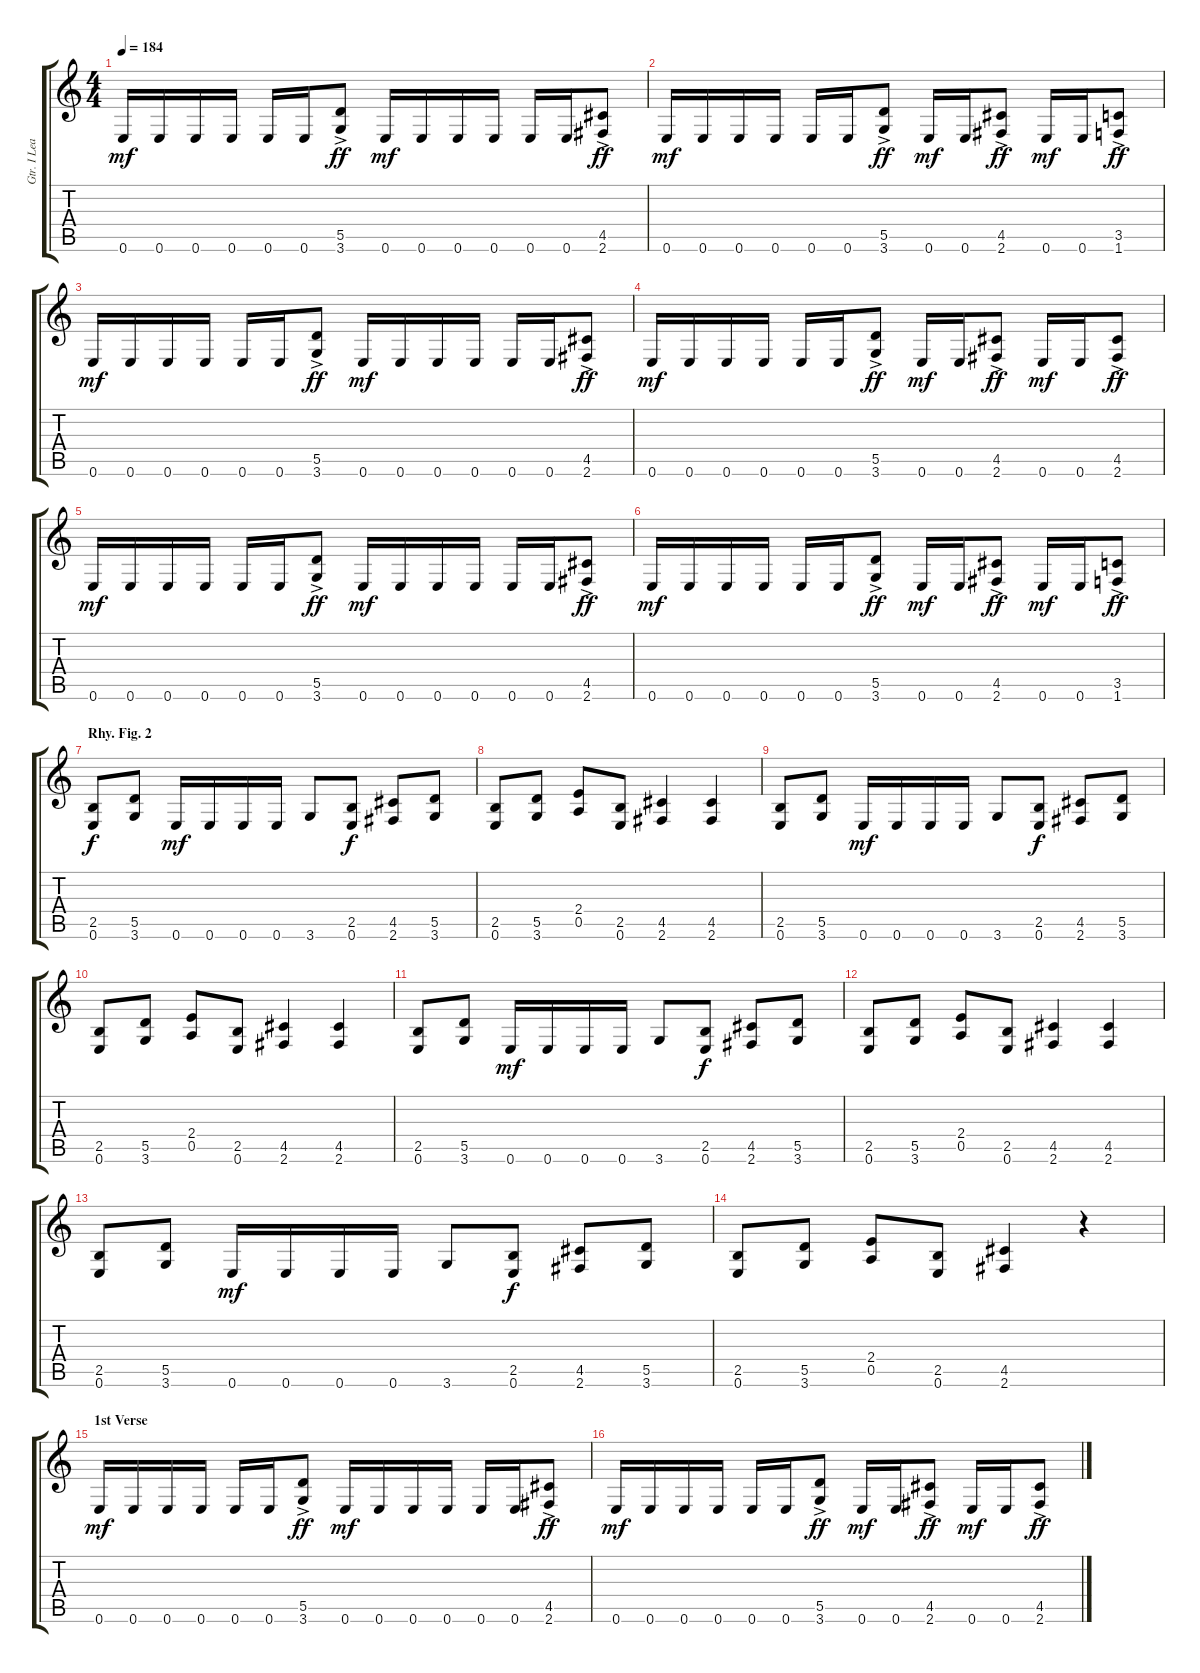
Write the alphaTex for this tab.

\track ("Gtr. I Lead" "Gtr. I Lea") {instrument overdrivenguitar}
\staff {score tabs}
\tuning (E4 B3 G3 D3 A2 E2) {hide}
\ts (4 4)
\tempo 184
\clef g2
\ks c
0.6.16{dy mf} 0.6.16 0.6.16 0.6.16 0.6.16 0.6.16 (5.5{ac} 3.6{ac}).8{dy ff} 0.6.16{dy mf} 0.6.16 0.6.16 0.6.16 0.6.16 0.6.16 (4.5{ac} 2.6{ac}).8{dy ff} |
0.6.16{dy mf} 0.6.16 0.6.16 0.6.16 0.6.16 0.6.16 (5.5{ac} 3.6{ac}).8{dy ff} 0.6.16{dy mf} 0.6.16 (4.5{ac} 2.6{ac}).8{dy ff} 0.6.16{dy mf} 0.6.16 (3.5{ac} 1.6{ac}).8{dy ff} |
0.6.16{dy mf} 0.6.16 0.6.16 0.6.16 0.6.16 0.6.16 (5.5{ac} 3.6{ac}).8{dy ff} 0.6.16{dy mf} 0.6.16 0.6.16 0.6.16 0.6.16 0.6.16 (4.5{ac} 2.6{ac}).8{dy ff} |
0.6.16{dy mf} 0.6.16 0.6.16 0.6.16 0.6.16 0.6.16 (5.5{ac} 3.6{ac}).8{dy ff} 0.6.16{dy mf} 0.6.16 (4.5{ac} 2.6{ac}).8{dy ff} 0.6.16{dy mf} 0.6.16 (4.5{ac} 2.6{ac}).8{dy ff} |
0.6.16{dy mf} 0.6.16 0.6.16 0.6.16 0.6.16 0.6.16 (5.5{ac} 3.6{ac}).8{dy ff} 0.6.16{dy mf} 0.6.16 0.6.16 0.6.16 0.6.16 0.6.16 (4.5{ac} 2.6{ac}).8{dy ff} |
0.6.16{dy mf} 0.6.16 0.6.16 0.6.16 0.6.16 0.6.16 (5.5{ac} 3.6{ac}).8{dy ff} 0.6.16{dy mf} 0.6.16 (4.5{ac} 2.6{ac}).8{dy ff} 0.6.16{dy mf} 0.6.16 (3.5{ac} 1.6{ac}).8{dy ff} |
\section ("" "Rhy. Fig. 2")
(2.5 0.6).8{dy f} (5.5 3.6).8 0.6.16{dy mf} 0.6.16 0.6.16 0.6.16 3.6.8 (2.5 0.6).8{dy f} (4.5 2.6).8 (5.5 3.6).8 |
(2.5 0.6).8 (5.5 3.6).8 (2.4 0.5).8 (2.5 0.6).8 (4.5 2.6).4 (4.5 2.6).4 |
(2.5 0.6).8 (5.5 3.6).8 0.6.16{dy mf} 0.6.16 0.6.16 0.6.16 3.6.8 (2.5 0.6).8{dy f} (4.5 2.6).8 (5.5 3.6).8 |
(2.5 0.6).8 (5.5 3.6).8 (2.4 0.5).8 (2.5 0.6).8 (4.5 2.6).4 (4.5 2.6).4 |
(2.5 0.6).8 (5.5 3.6).8 0.6.16{dy mf} 0.6.16 0.6.16 0.6.16 3.6.8 (2.5 0.6).8{dy f} (4.5 2.6).8 (5.5 3.6).8 |
(2.5 0.6).8 (5.5 3.6).8 (2.4 0.5).8 (2.5 0.6).8 (4.5 2.6).4 (4.5 2.6).4 |
(2.5 0.6).8 (5.5 3.6).8 0.6.16{dy mf} 0.6.16 0.6.16 0.6.16 3.6.8 (2.5 0.6).8{dy f} (4.5 2.6).8 (5.5 3.6).8 |
(2.5 0.6).8 (5.5 3.6).8 (2.4 0.5).8 (2.5 0.6).8 (4.5 2.6).4 r.4 |
\section ("" "1st Verse")
0.6.16{dy mf} 0.6.16 0.6.16 0.6.16 0.6.16 0.6.16 (5.5{ac} 3.6{ac}).8{dy ff} 0.6.16{dy mf} 0.6.16 0.6.16 0.6.16 0.6.16 0.6.16 (4.5{ac} 2.6{ac}).8{dy ff} |
0.6.16{dy mf} 0.6.16 0.6.16 0.6.16 0.6.16 0.6.16 (5.5{ac} 3.6{ac}).8{dy ff} 0.6.16{dy mf} 0.6.16 (4.5{ac} 2.6{ac}).8{dy ff} 0.6.16{dy mf} 0.6.16 (4.5{ac} 2.6{ac}).8{dy ff}
